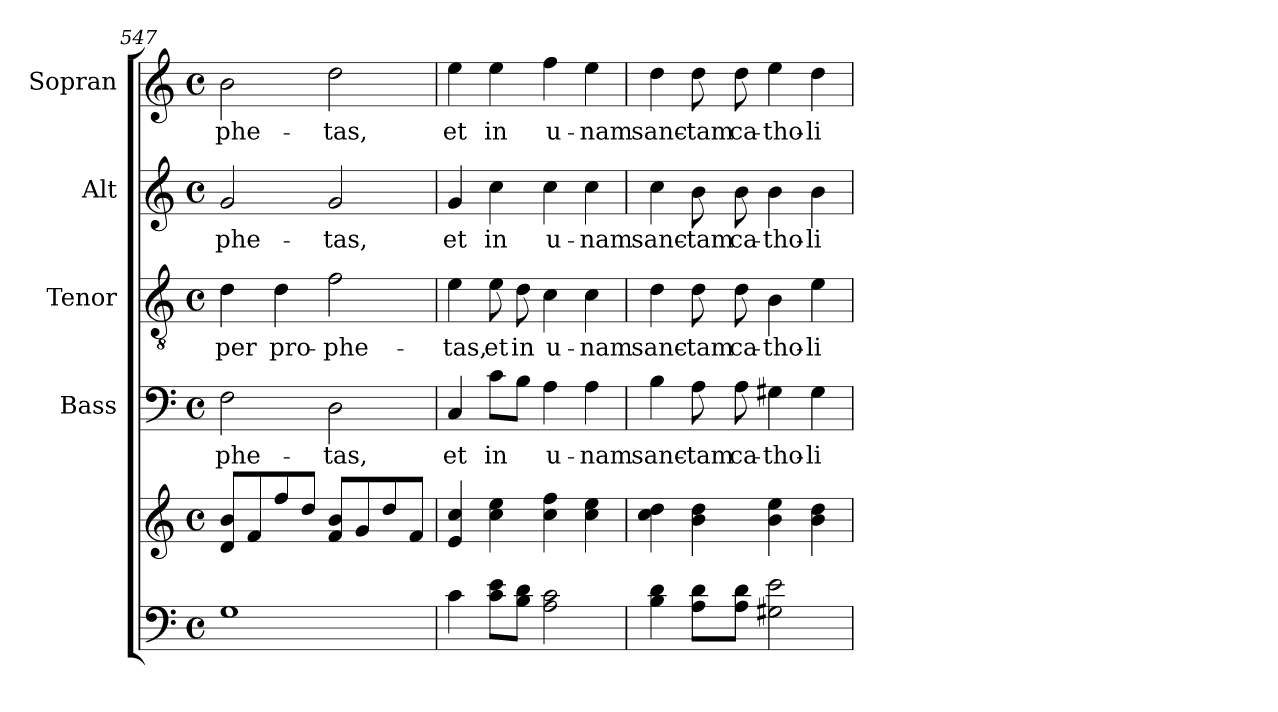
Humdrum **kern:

**kern	**kern	**kern	**text	**kern	**text	**kern	**text	**kern	**text
*part5	*part5	*part4	*part4	*part3	*part3	*part2	*part2	*part1	*part1
*staff6	*staff5	*staff4	*staff4	*staff3	*staff3	*staff2	*staff2	*staff1	*staff1
*	*	*I"Bass	*	*I"Tenor	*	*I"Alt	*	*I"Sopran	*
*	*	*I'B.	*	*I'T.	*	*I'A.	*	*I'S.	*
!!LO:PB:g=z
*clefF4	*clefG2	*clefF4	*	*clefGv2	*	*clefG2	*	*clefG2	*
*k[]	*k[]	*k[]	*	*k[]	*	*k[]	*	*k[]	*
*C:	*C:	*C:	*	*C:	*	*C:	*	*C:	*
*M4/4	*M4/4	*M4/4	*	*M4/4	*	*M4/4	*	*M4/4	*
*met(c)	*met(c)	*met(c)	*	*met(c)	*	*met(c)	*	*met(c)	*
=547	=547	=547	=547	=547	=547	=547	=547	=547	=547
!	!	!	!LO:LY:b	!	!LO:LY:b	!	!LO:LY:b	!	!LO:LY:b
1G	8d/ 8b/L	2F\	-phe-	4d\	per	2g/	-phe-	2b\	-phe-
.	8f/	.	.	.	.	.	.	.	.
!	!	!	!	!	!LO:LY:b	!	!	!	!
.	8ff/	.	.	4d\	pro-	.	.	.	.
.	8dd/J	.	.	.	.	.	.	.	.
!	!	!	!LO:LY:b	!	!LO:LY:b	!	!LO:LY:b	!	!LO:LY:b
.	8f/ 8b/L	2D\	-tas,	2f\	-phe-	2g/	-tas,	2dd\	-tas,
.	8g/	.	.	.	.	.	.	.	.
.	8dd/	.	.	.	.	.	.	.	.
.	8f/J	.	.	.	.	.	.	.	.
=548	=548	=548	=548	=548	=548	=548	=548	=548	=548
!	!	!	!LO:LY:b	!	!LO:LY:b	!	!LO:LY:b	!	!LO:LY:b
4c\	4e/ 4cc/	4C/	et	4e\	-tas,	4g/	et	4ee\	et
!	!	!	!LO:LY:b	!	!LO:LY:b	!	!LO:LY:b	!	!LO:LY:b
8c\ 8e\L	4cc\ 4ee\	8c\L	in	8e\	et	4cc\	in	4ee\	in
!	!	!	!	!	!LO:LY:b	!	!	!	!
8B\ 8d\J	.	8B\J	.	8d\	in	.	.	.	.
!	!	!	!LO:LY:b	!	!LO:LY:b	!	!LO:LY:b	!	!LO:LY:b
2A\ 2c\	4cc\ 4ff\	4A\	u-	4c\	u-	4cc\	u-	4ff\	u-
!	!	!	!LO:LY:b	!	!LO:LY:b	!	!LO:LY:b	!	!LO:LY:b
.	4cc\ 4ee\	4A\	-nam	4c\	-nam	4cc\	-nam	4ee\	-nam
=549	=549	=549	=549	=549	=549	=549	=549	=549	=549
!	!	!	!LO:LY:b	!	!LO:LY:b	!	!LO:LY:b	!	!LO:LY:b
4B\ 4d\	4cc\ 4dd\	4B\	sanc-	4d\	sanc-	4cc\	sanc-	4dd\	sanc-
!	!	!	!LO:LY:b	!	!LO:LY:b	!	!LO:LY:b	!	!LO:LY:b
8A\ 8d\L	4b\ 4dd\	8A\	-tam	8d\	-tam	8b\	-tam	8dd\	-tam
!	!	!	!LO:LY:b	!	!LO:LY:b	!	!LO:LY:b	!	!LO:LY:b
8A\ 8d\J	.	8A\	ca-	8d\	ca-	8b\	ca-	8dd\	ca-
!	!	!	!LO:LY:b	!	!LO:LY:b	!	!LO:LY:b	!	!LO:LY:b
2G#X\ 2e\	4b\ 4ee\	4G#X\	-tho-	4B\	-tho-	4b\	-tho-	4ee\	-tho-
!	!	!	!LO:LY:b	!	!LO:LY:b	!	!LO:LY:b	!	!LO:LY:b
.	4b\ 4dd\	4G#\	-li-	4e\	-li-	4b\	-li-	4dd\	-li-
=	=	=	=	=	=	=	=	=	=
*-	*-	*-	*-	*-	*-	*-	*-	*-	*-
